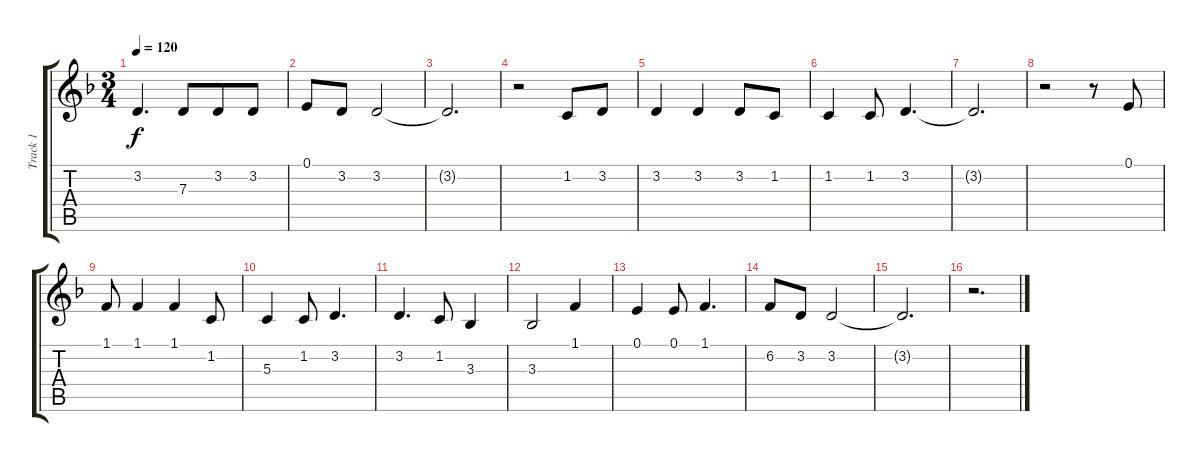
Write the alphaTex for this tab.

\track ("Track 1" "Track 1") {instrument cello}
\staff {score tabs}
\tuning (E4 B3 G3 D3 A2 E2) {hide}
\ts (3 4)
\tempo 120
\clef g2
\ks dminor
3.2.4{d dy f} 7.3.8{beam merge} 3.2.8 3.2.8 |
0.1.8 3.2.8 3.2.2 |
3.2{t}.2{d} |
r.2 1.2.8 3.2.8 |
3.2.4 3.2.4 3.2.8 1.2.8 |
1.2.4 1.2.8 3.2.4{d} |
3.2{t}.2{d} |
r.2 r.8 0.1.8 |
1.1.8 1.1.4 1.1.4 1.2.8 |
5.3.4 1.2.8 3.2.4{d} |
3.2.4{d} 1.2.8 3.3.4 |
3.3.2 1.1.4 |
0.1.4 0.1.8 1.1.4{d} |
6.2.8 3.2.8 3.2.2 |
3.2{t}.2{d} |
r.2{d}
